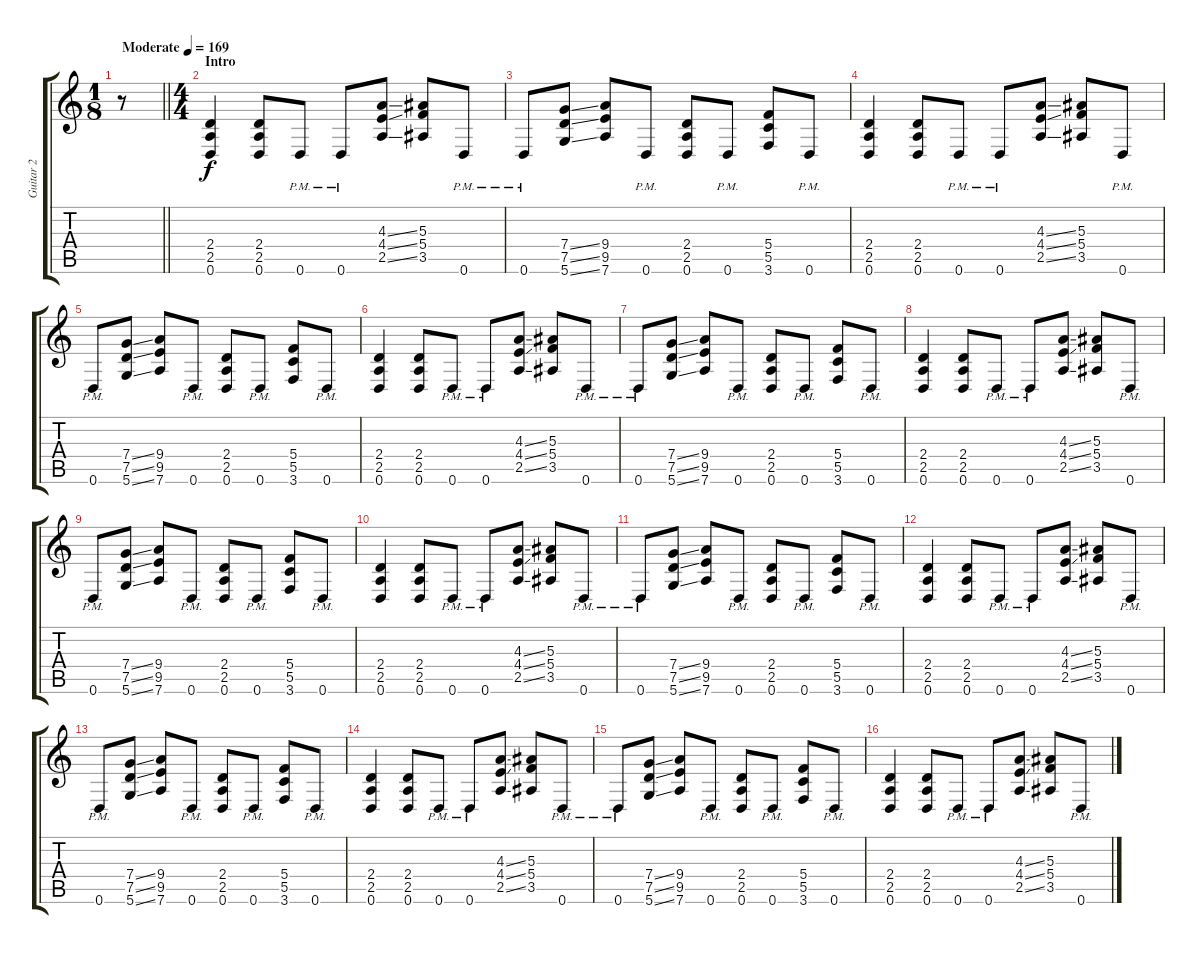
\track ("Guitar 2" "Guitar 2") {instrument distortionguitar}
\staff {score tabs}
\tuning (D4 A3 F3 C3 G2 D2) {hide}
\ts (1 8)
\tempo (169 "Moderate")
\clef g2
\barLineRight lightlight
\ks c
r.8{dy f instrument distortionguitar} |
\ts (4 4)
\section ("" "Intro")
(2.4 2.5 0.6).4 (2.4 2.5 0.6).8 0.6{pm}.8 0.6{pm}.8 (4.3{ss} 4.4{ss} 2.5{ss}).8 (5.3 5.4 3.5).8 0.6{pm}.8 |
0.6{pm}.8 (7.4{ss} 7.5{ss} 5.6{ss}).8 (9.4 9.5 7.6).8 0.6{pm}.8 (2.4 2.5 0.6).8 0.6{pm}.8 (5.4 5.5 3.6).8 0.6{pm}.8 |
(2.4 2.5 0.6).4 (2.4 2.5 0.6).8 0.6{pm}.8 0.6{pm}.8 (4.3{ss} 4.4{ss} 2.5{ss}).8 (5.3 5.4 3.5).8 0.6{pm}.8 |
0.6{pm}.8 (7.4{ss} 7.5{ss} 5.6{ss}).8 (9.4 9.5 7.6).8 0.6{pm}.8 (2.4 2.5 0.6).8 0.6{pm}.8 (5.4 5.5 3.6).8 0.6{pm}.8 |
(2.4 2.5 0.6).4 (2.4 2.5 0.6).8 0.6{pm}.8 0.6{pm}.8 (4.3{ss} 4.4{ss} 2.5{ss}).8 (5.3 5.4 3.5).8 0.6{pm}.8 |
0.6{pm}.8 (7.4{ss} 7.5{ss} 5.6{ss}).8 (9.4 9.5 7.6).8 0.6{pm}.8 (2.4 2.5 0.6).8 0.6{pm}.8 (5.4 5.5 3.6).8 0.6{pm}.8 |
(2.4 2.5 0.6).4 (2.4 2.5 0.6).8 0.6{pm}.8 0.6{pm}.8 (4.3{ss} 4.4{ss} 2.5{ss}).8 (5.3 5.4 3.5).8 0.6{pm}.8 |
0.6{pm}.8 (7.4{ss} 7.5{ss} 5.6{ss}).8 (9.4 9.5 7.6).8 0.6{pm}.8 (2.4 2.5 0.6).8 0.6{pm}.8 (5.4 5.5 3.6).8 0.6{pm}.8 |
(2.4 2.5 0.6).4 (2.4 2.5 0.6).8 0.6{pm}.8 0.6{pm}.8 (4.3{ss} 4.4{ss} 2.5{ss}).8 (5.3 5.4 3.5).8 0.6{pm}.8 |
0.6{pm}.8 (7.4{ss} 7.5{ss} 5.6{ss}).8 (9.4 9.5 7.6).8 0.6{pm}.8 (2.4 2.5 0.6).8 0.6{pm}.8 (5.4 5.5 3.6).8 0.6{pm}.8 |
(2.4 2.5 0.6).4 (2.4 2.5 0.6).8 0.6{pm}.8 0.6{pm}.8 (4.3{ss} 4.4{ss} 2.5{ss}).8 (5.3 5.4 3.5).8 0.6{pm}.8 |
0.6{pm}.8 (7.4{ss} 7.5{ss} 5.6{ss}).8 (9.4 9.5 7.6).8 0.6{pm}.8 (2.4 2.5 0.6).8 0.6{pm}.8 (5.4 5.5 3.6).8 0.6{pm}.8 |
(2.4 2.5 0.6).4 (2.4 2.5 0.6).8 0.6{pm}.8 0.6{pm}.8 (4.3{ss} 4.4{ss} 2.5{ss}).8 (5.3 5.4 3.5).8 0.6{pm}.8 |
0.6{pm}.8 (7.4{ss} 7.5{ss} 5.6{ss}).8 (9.4 9.5 7.6).8 0.6{pm}.8 (2.4 2.5 0.6).8 0.6{pm}.8 (5.4 5.5 3.6).8 0.6{pm}.8 |
(2.4 2.5 0.6).4 (2.4 2.5 0.6).8 0.6{pm}.8 0.6{pm}.8 (4.3{ss} 4.4{ss} 2.5{ss}).8 (5.3 5.4 3.5).8 0.6{pm}.8
